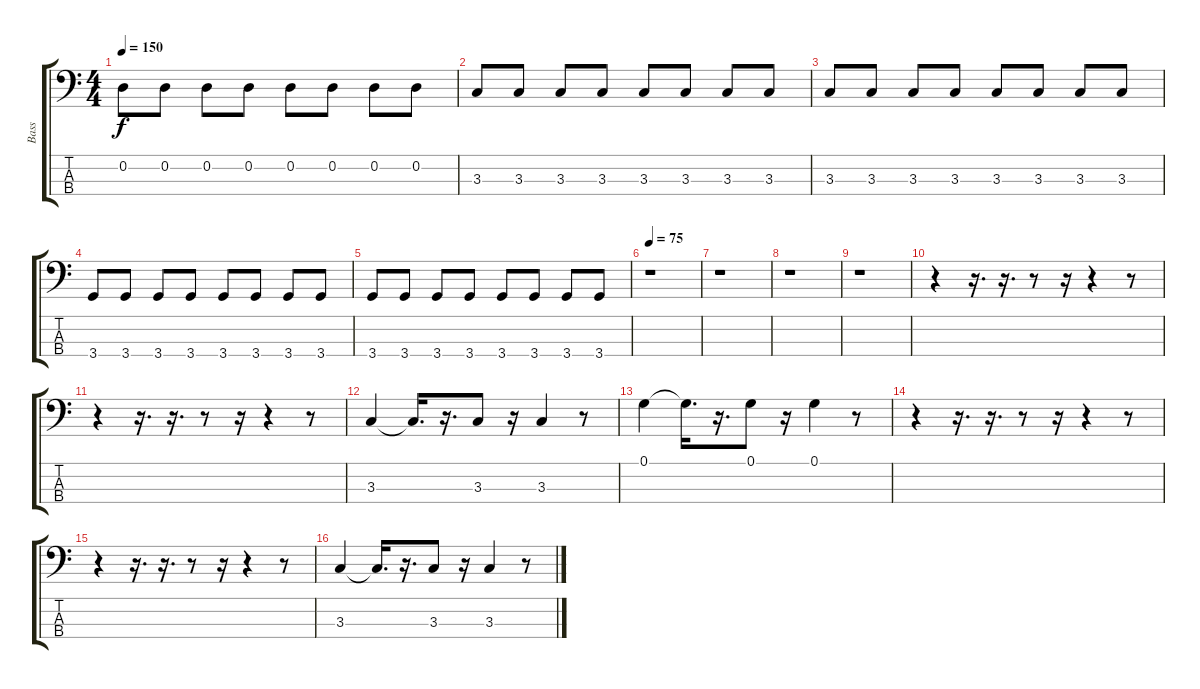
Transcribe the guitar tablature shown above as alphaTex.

\track ("Bass" "Bass") {instrument electricbassfinger}
\staff {score tabs}
\tuning (G2 D2 A1 E1) {hide}
\ts (4 4)
\tempo 150
\clef f4
\ks c
0.2.8{dy f} 0.2.8 0.2.8 0.2.8 0.2.8 0.2.8 0.2.8 0.2.8 |
3.3.8 3.3.8 3.3.8 3.3.8 3.3.8 3.3.8 3.3.8 3.3.8 |
3.3.8 3.3.8 3.3.8 3.3.8 3.3.8 3.3.8 3.3.8 3.3.8 |
3.4.8 3.4.8 3.4.8 3.4.8 3.4.8 3.4.8 3.4.8 3.4.8 |
3.4.8 3.4.8 3.4.8 3.4.8 3.4.8 3.4.8 3.4.8 3.4.8 |
\tempo 75
r.1 |
r.1 |
r.1 |
r.1 |
r.4 r.16{d} r.16{d} r.8 r.16 r.4 r.8 |
r.4 r.16{d} r.16{d} r.8 r.16 r.4 r.8 |
3.3.4 3.3{t}.16{d} r.16{d} 3.3.8 r.16 3.3.4 r.8 |
0.1.4 0.1{t}.16{d} r.16{d} 0.1.8 r.16 0.1.4 r.8 |
r.4 r.16{d} r.16{d} r.8 r.16 r.4 r.8 |
r.4 r.16{d} r.16{d} r.8 r.16 r.4 r.8 |
3.3.4 3.3{t}.16{d} r.16{d} 3.3.8 r.16 3.3.4 r.8
